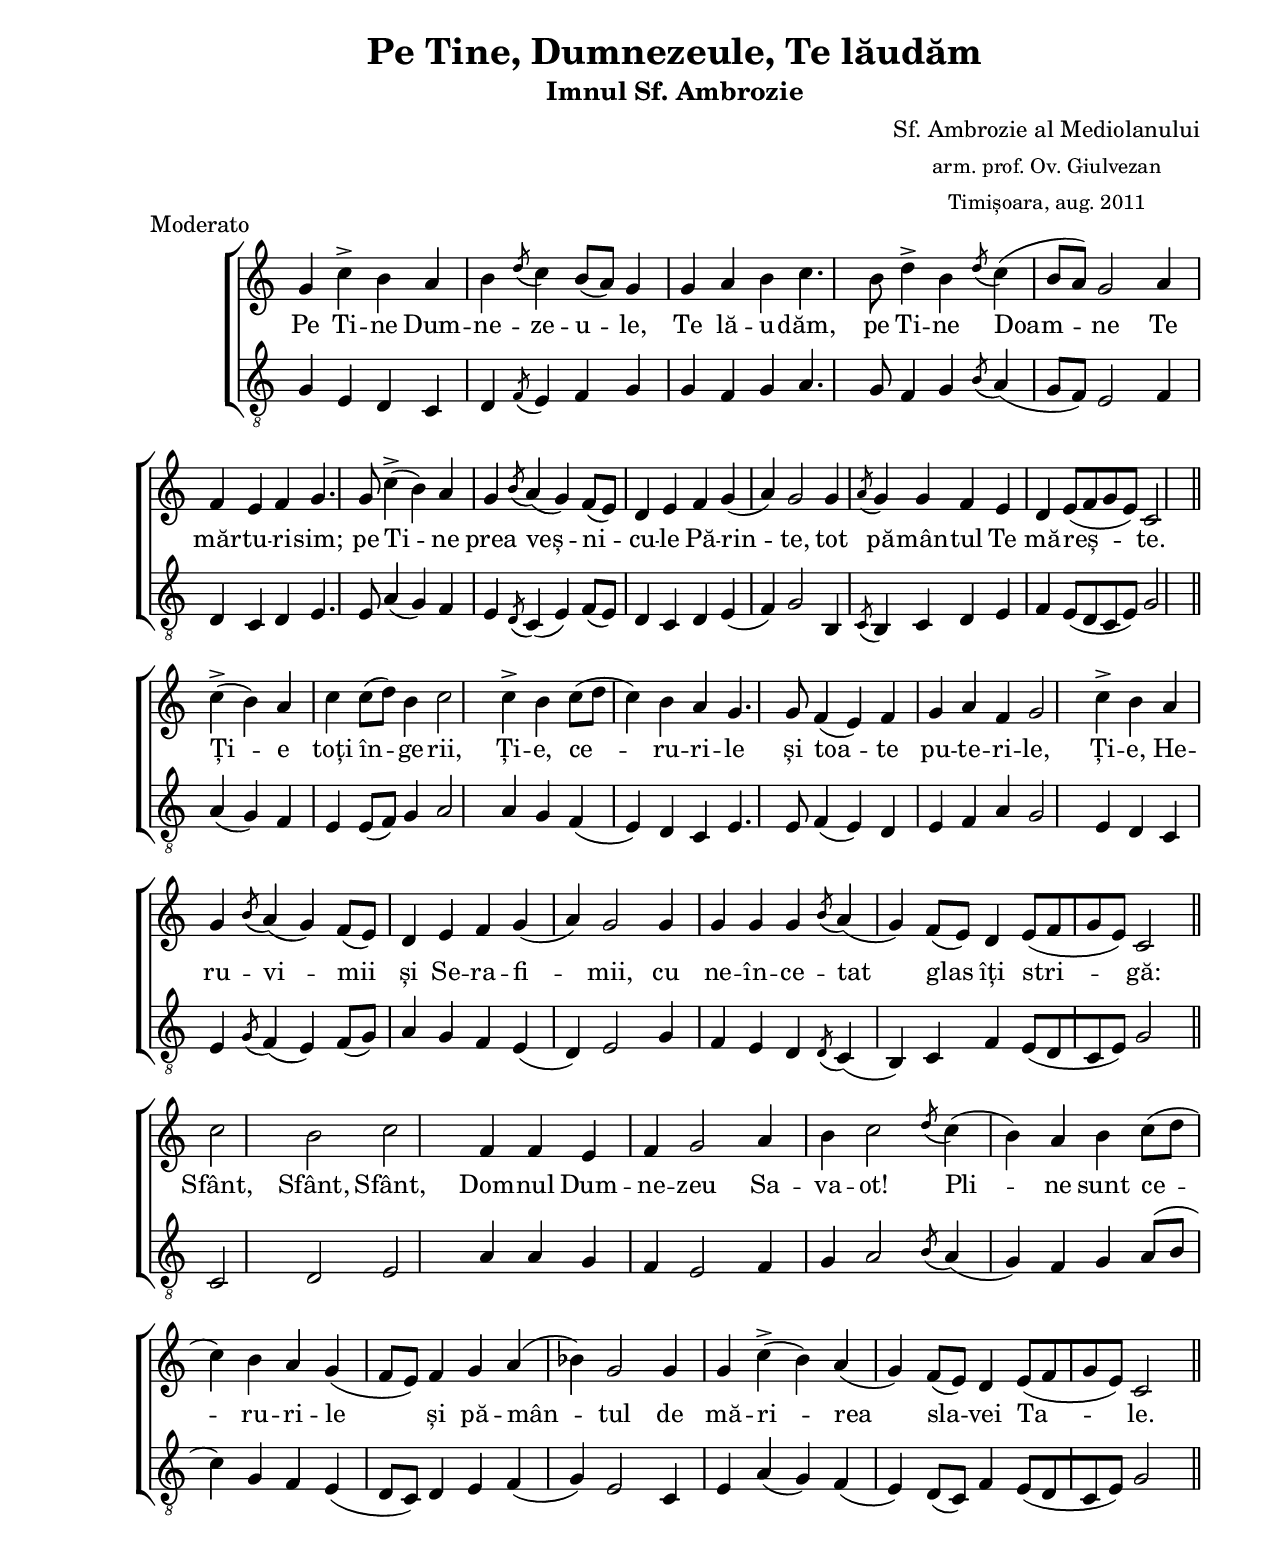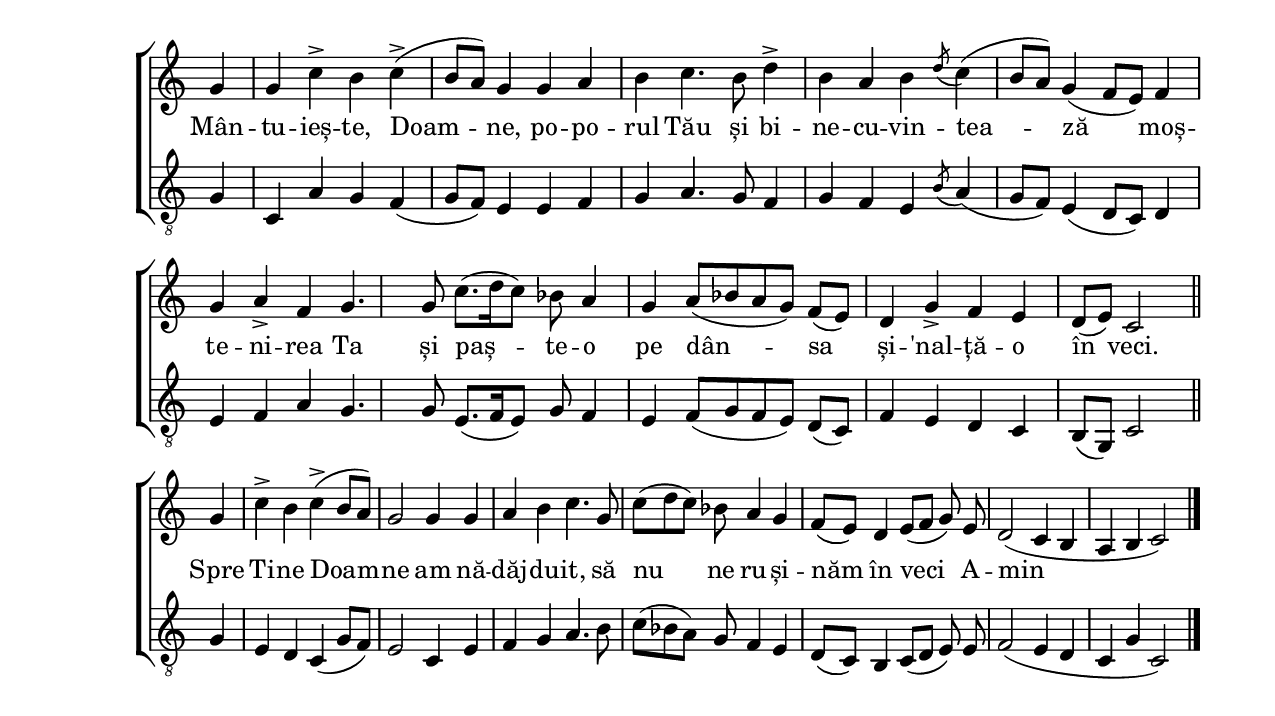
\version "2.19.80"

\paper {
  #(set-paper-size "letter")
  left-margin = 1\in
  line-width = 7\in
  print-page-number = false
  top-margin = 0.5\in
  bottom-margin = 0.5\in
}

\header {
  title = "Pe Tine, Dumnezeule, Te lăudăm"
  subtitle = "Imnul Sf. Ambrozie"
  composer =  \markup \center-column { "Sf. Ambrozie al Mediolanului" \small
  "arm. prof. Ov. Giulvezan"  \small "Timișoara, aug. 2011" }
  meter = "Moderato"
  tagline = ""
}

global = {
  \key c \major
  \time 4/4
  \override Staff.TimeSignature.stencil = ##f
  \set Timing.defaultBarType = ""
  \set Score.barNumberVisibility = ##f
  \autoBeamOff
  \set Staff.midiInstrument = "clarinet"
}

stanzaOne = \lyricmode {
	Pe Ti -- ne Dum -- ne -- ze -- u -- le, Te lă -- u -- dăm,
	pe Ti -- ne Doam -- ne Te măr -- tu -- ri -- sim;
	pe Ti -- ne prea veș -- ni -- cu -- le Pă -- rin -- te, tot pă -- mân --
	tul Te mă -- reș -- te.
	Ți -- e toți în -- ge -- rii, Ți -- e, ce -- ru -- ri -- le și toa -- te
	pu -- te -- ri -- le, Ți -- e, He -- ru -- vi -- mii și Se -- ra -- fi
	-- mii, cu ne -- în -- ce -- tat glas îți stri -- gă:
	Sfânt, Sfânt, Sfânt, Dom -- nul Dum -- ne -- zeu Sa -- va -- ot! Pli -- ne
	sunt ce -- ru -- ri -- le și pă -- mân -- tul de  mă -- ri -- rea
	sla -- vei Ta -- le.
	Mân -- tu -- ieș -- te, Doam -- ne, po -- po -- rul Tău și bi -- ne --
	cu -- vin -- tea -- ză_ moș -- te -- ni -- rea Ta și paș -- te -- o pe
	dân -- sa și -- 'nal -- ță -- o în veci.
	Spre Ti -- ne Doam -- ne am nă -- dăj -- du -- it, să nu ne ru -- și --
	năm în veci A -- min
}

sopranMusic = \relative c'' {
	g4 c-> b a b
	\acciaccatura { d8 } c4 b8[( a)] g4 g a b c4. b8 d4-> b
	\acciaccatura { d8 } c4( b8[ a]) g2 a4 f e f g4. g8 c4-> ( b) a g
	\acciaccatura { b8 } a4( g) f8[( e]) d4 e f g( a) g2 g4
	\acciaccatura { a8 } g4 g f e d e8[( f g e]) c2
	\bar "||" \break
	c'4-> ( b) a c c8[( d]) b4 c2 c4-> b c8[( d] c4) b a g4. g8 f4( e) f g
	a f g2 c4-> b a g
	\acciaccatura { b8 } a4( g) f8[( e]) d4 e f g( a) g2 g4 g g g
	\acciaccatura { b8 } a4( g) f8[( e]) d4 e8[( f g e)] c2
	\bar "||" \break
	c'2 b c f,4 f e f g2 a4 b c2
	\acciaccatura { d8 } c4( b) a b c8[( d] c4) b a g( f8[ e]) f4 g
	a( bes) g2 g4 g c->( b) a( g) f8[( e]) d4 e8[( f g e]) c2
	\bar "||" \break
	g'4 g c-> b c->( b8[ a]) g4 g a b c4. b8 d4-> b a b
	\acciaccatura { d8 } c4( b8[ a]) g4( f8[ e])
	f4 g a-> f g4. g8 c8.[( d16 c8)] bes a4 g a8[( bes a g)] f[( e)] d4 g->
	f e d8[( e)] c2
	\bar "||" \break
	g'4 c-> b c->( b8[ a)] g2 g4 g a b c4. g8 c[( d c]) bes a4 g f8[( e)] d4
	e8[( f] g) e d2( c4 b a b c2)
	\bar "|."

}

altMusic = \relative c' {
	g4 e d c d
	\acciaccatura { f8 } e4 f g g f g a4. g8 f4 g
	\acciaccatura { b8 } a4( g8[ f]) e2 f4 d c d e4. e8 a4( g) f e
	\acciaccatura { d8 } c4( e)  f8[( e]) d4 c d e( f) g2 b,4
	\acciaccatura { c8 } b4 c d e f e8[( d c e]) g2
	\bar "||" \break
	a4( g) f e e8[( f]) g4 a2 a4 g f( e) d c e4. e8 f4( e) d e f a g2 e4 d c e
	\acciaccatura { g8 } f4( e) f8[( g]) a4 g f e( d) e2 g4 f e d
	\acciaccatura { d8 } c4( b) c f e8[( d c e]) g2
	\bar "||" \break
	c,2 d e a4 a g f e2 f4 g a2
	\acciaccatura { b8 } a4( g) f g a8[( b] c4) g f e( d8[ c]) d4 e f( g) e2
	c4 e a( g) f( e) d8[( c]) f4 e8[( d c e]) g2
	\bar "||" \break
	g4 c, a' g f( g8[( f]) e4 e f g a4. g8 f4 g f e
	\acciaccatura { b'8 } a4( g8[ f]) e4( d8[( c]) d4 e f a g4. g8 e8.[( f16 e8])
	g f4 e f8[( g f e]) d8[( c]) f4 e d c b8[( g]) c2
	\bar "||" \break
	g'4 e d c( g'8[( f]) e2 c4 e f g a4. b8 c[( bes a]) g f4 e d8[( c]) b4
	c8[(d] e) e f2( e4 d c g' c,2)
	\bar "|."

}

myScore = \new Score <<
  \new ChoirStaff <<
    \new Staff <<
    \new Voice { \global \sopranMusic }
    \addlyrics { \stanzaOne }

    \new Staff <<
    \clef "G_8"
    \new Voice { \global \altMusic }
    %  \addlyrics { \stanzaOne }
    >>

    >>
  >>
>>

\score {
  \myScore
  \layout { }
}

midiOutput = \midi {
  \tempo 4 = 60
}

\score {
  \unfoldRepeats
  \myScore
  \midi { \midiOutput }
}

\score {
  \unfoldRepeats
  \new Voice { \global \sopranMusic }
  \midi { \midiOutput }
}

\score {
  \unfoldRepeats
  \new Voice { \global \altMusic }
  \midi { \midiOutput }
}
